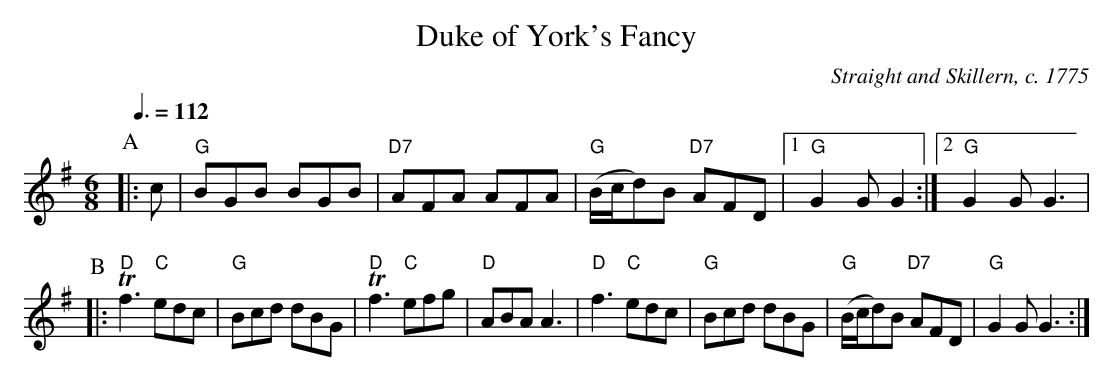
X:1
T:Duke of York's Fancy
C:Straight and Skillern, c. 1775
Q:3/8=112
M:6/8
L:1/8
K:G
P:A
|: c | "G"BGB BGB | "D7"AFA AFA | "G"(B/c/d)B "D7"AFD |1 "G"G2G G2 :|2 "G"G2G G3 |
P:B
|: "D"Tf3 "C"edc | "G"Bcd dBG | "D"Tf3 "C"efg | "D"ABA A3 |\
"D"f3 "C"edc | "G"Bcd dBG | "G"(B/c/d)B "D7"AFD | "G"G2G G3 :|
